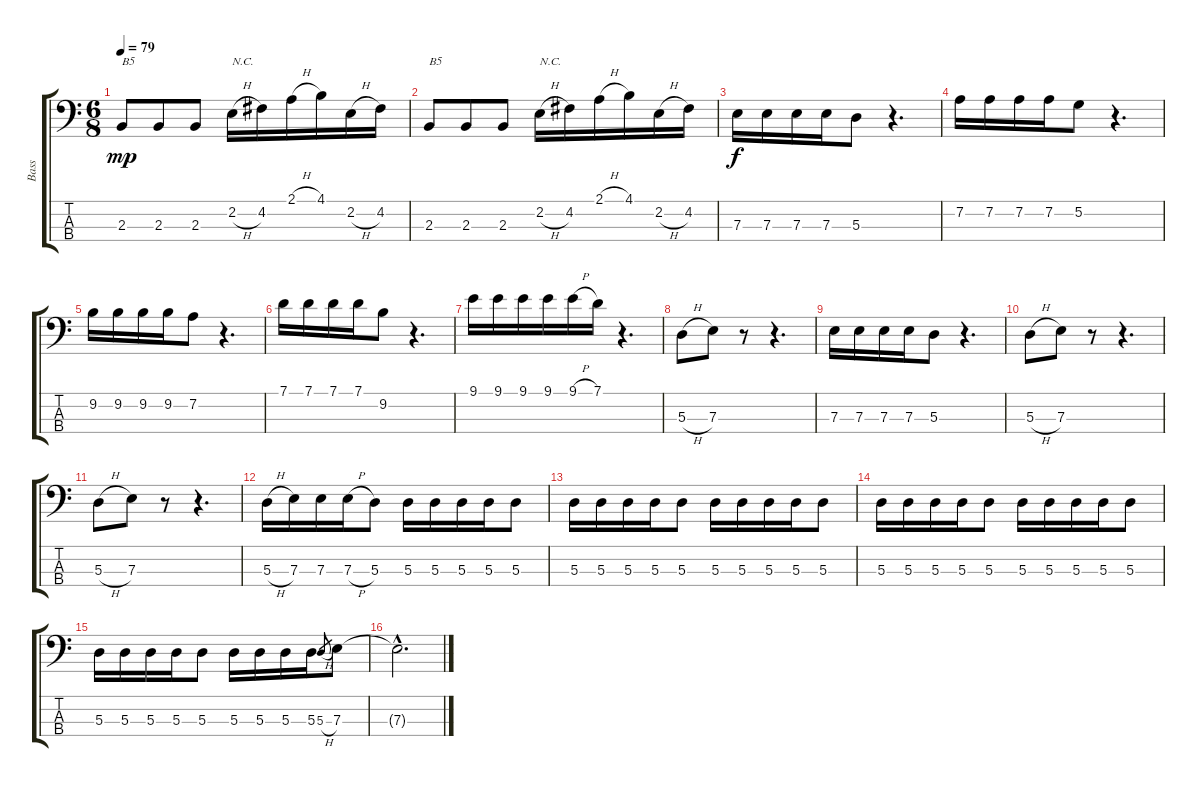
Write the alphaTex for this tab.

\track ("Bass" "Bass") {instrument electricbassfinger}
\staff {score tabs}
\tuning (G2 D2 A1 E1) {hide}
\ts (6 8)
\tempo 79
\clef f4
\ks c
2.3.8{txt "B5" dy mp} 2.3.8 2.3.8 2.2{h}.16{txt "N.C."} 4.2.16 2.1{h}.16 4.1.16 2.2{h}.16 4.2.16 |
2.3.8{txt "B5"} 2.3.8 2.3.8 2.2{h}.16{txt "N.C."} 4.2.16 2.1{h}.16 4.1.16 2.2{h}.16 4.2.16 |
7.3.16{dy f} 7.3.16 7.3.16 7.3.16 5.3.8 r.4{d} |
7.2.16 7.2.16 7.2.16 7.2.16 5.2.8 r.4{d} |
9.2.16 9.2.16 9.2.16 9.2.16 7.2.8 r.4{d} |
7.1.16 7.1.16 7.1.16 7.1.16 9.2.8 r.4{d} |
9.1.16 9.1.16 9.1.16 9.1.16 9.1{h}.16 7.1.16 r.4{d} |
5.3{h}.8 7.3.8 r.8 r.4{d} |
7.3.16 7.3.16 7.3.16 7.3.16 5.3.8 r.4{d} |
5.3{h}.8 7.3.8 r.8 r.4{d} |
5.3{h}.8 7.3.8 r.8 r.4{d} |
5.3{h}.16 7.3.16 7.3.16 7.3{h}.16 5.3.8 5.3.16 5.3.16 5.3.16 5.3.16 5.3.8 |
5.3.16 5.3.16 5.3.16 5.3.16 5.3.8 5.3.16 5.3.16 5.3.16 5.3.16 5.3.8 |
5.3.16 5.3.16 5.3.16 5.3.16 5.3.8 5.3.16 5.3.16 5.3.16 5.3.16 5.3.8 |
5.3.16 5.3.16 5.3.16 5.3.16 5.3.8 5.3.16 5.3.16 5.3.16 5.3.16 5.3{h}.8{gr} 7.3.8 |
7.3{hac t}.2{d}
